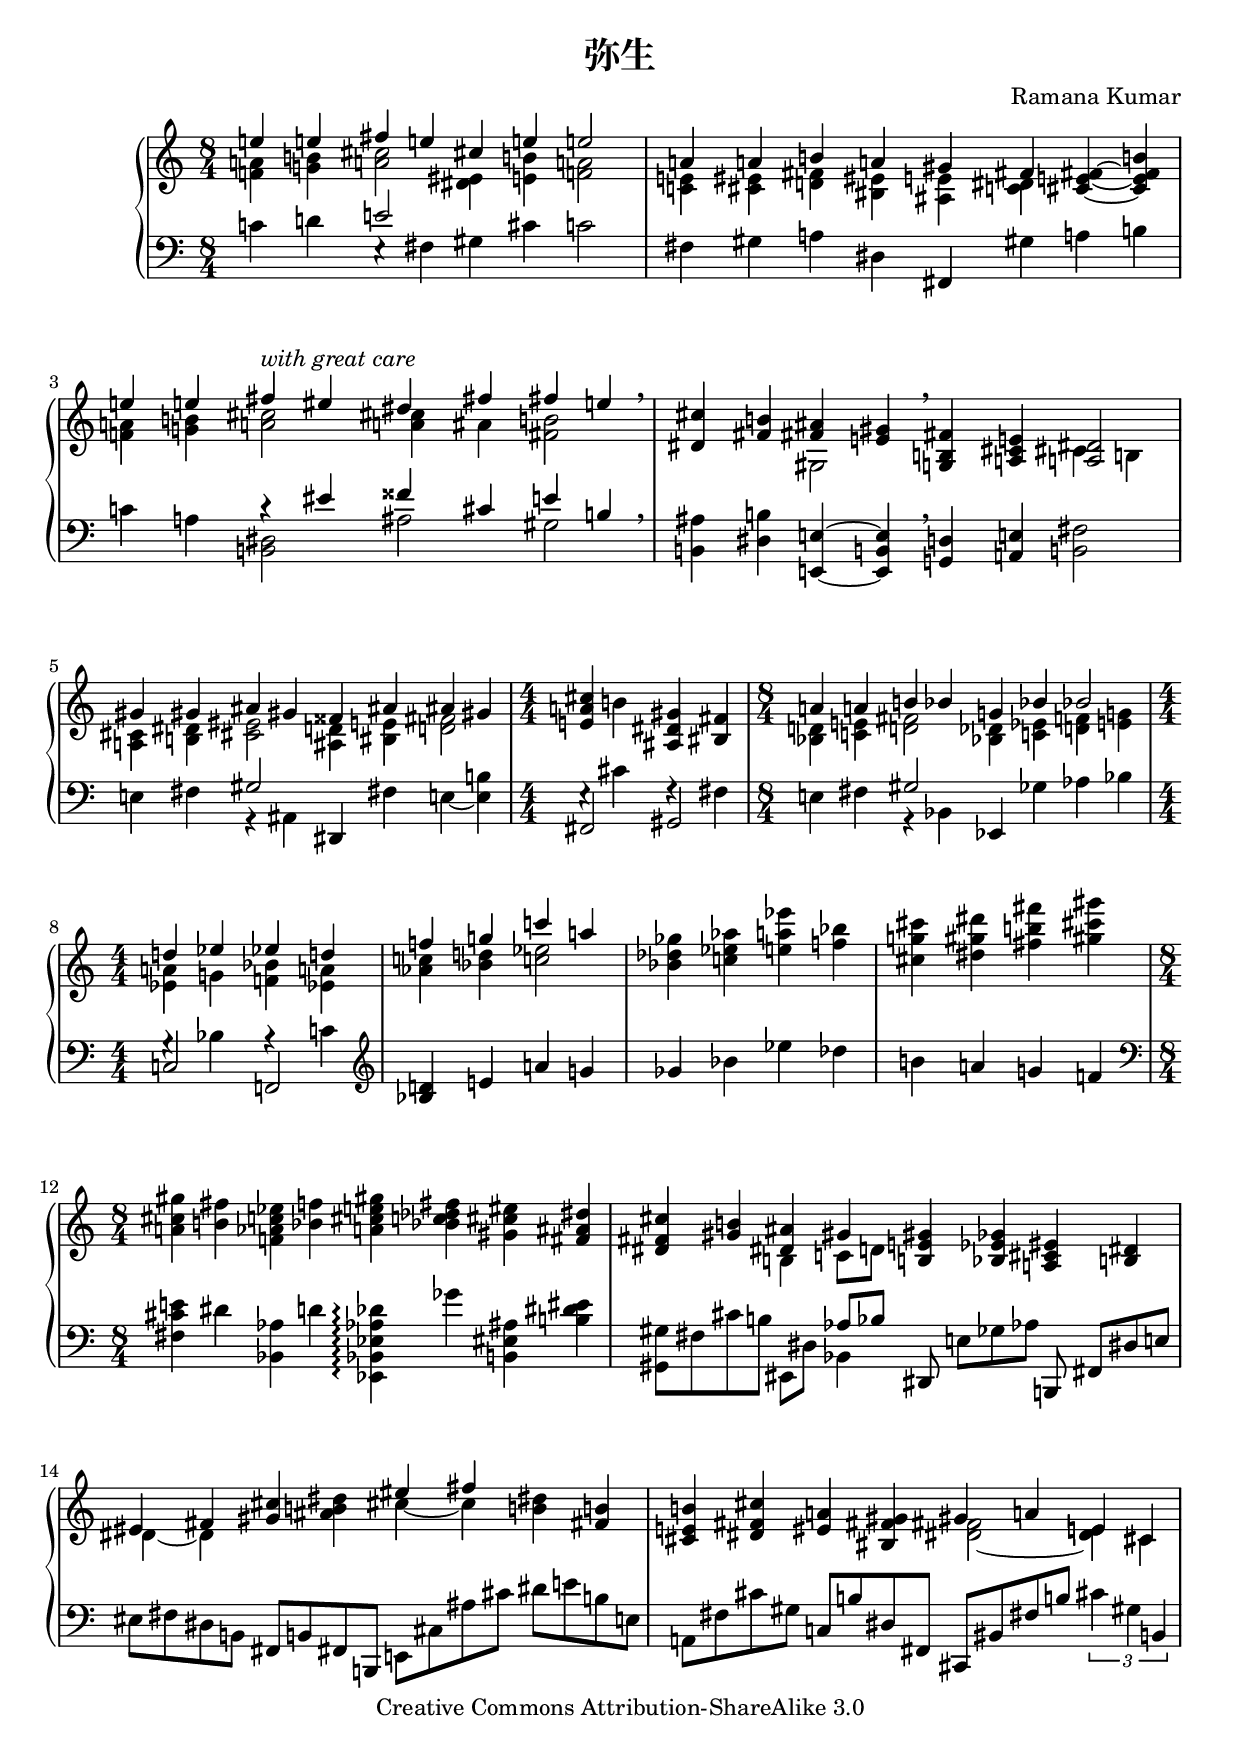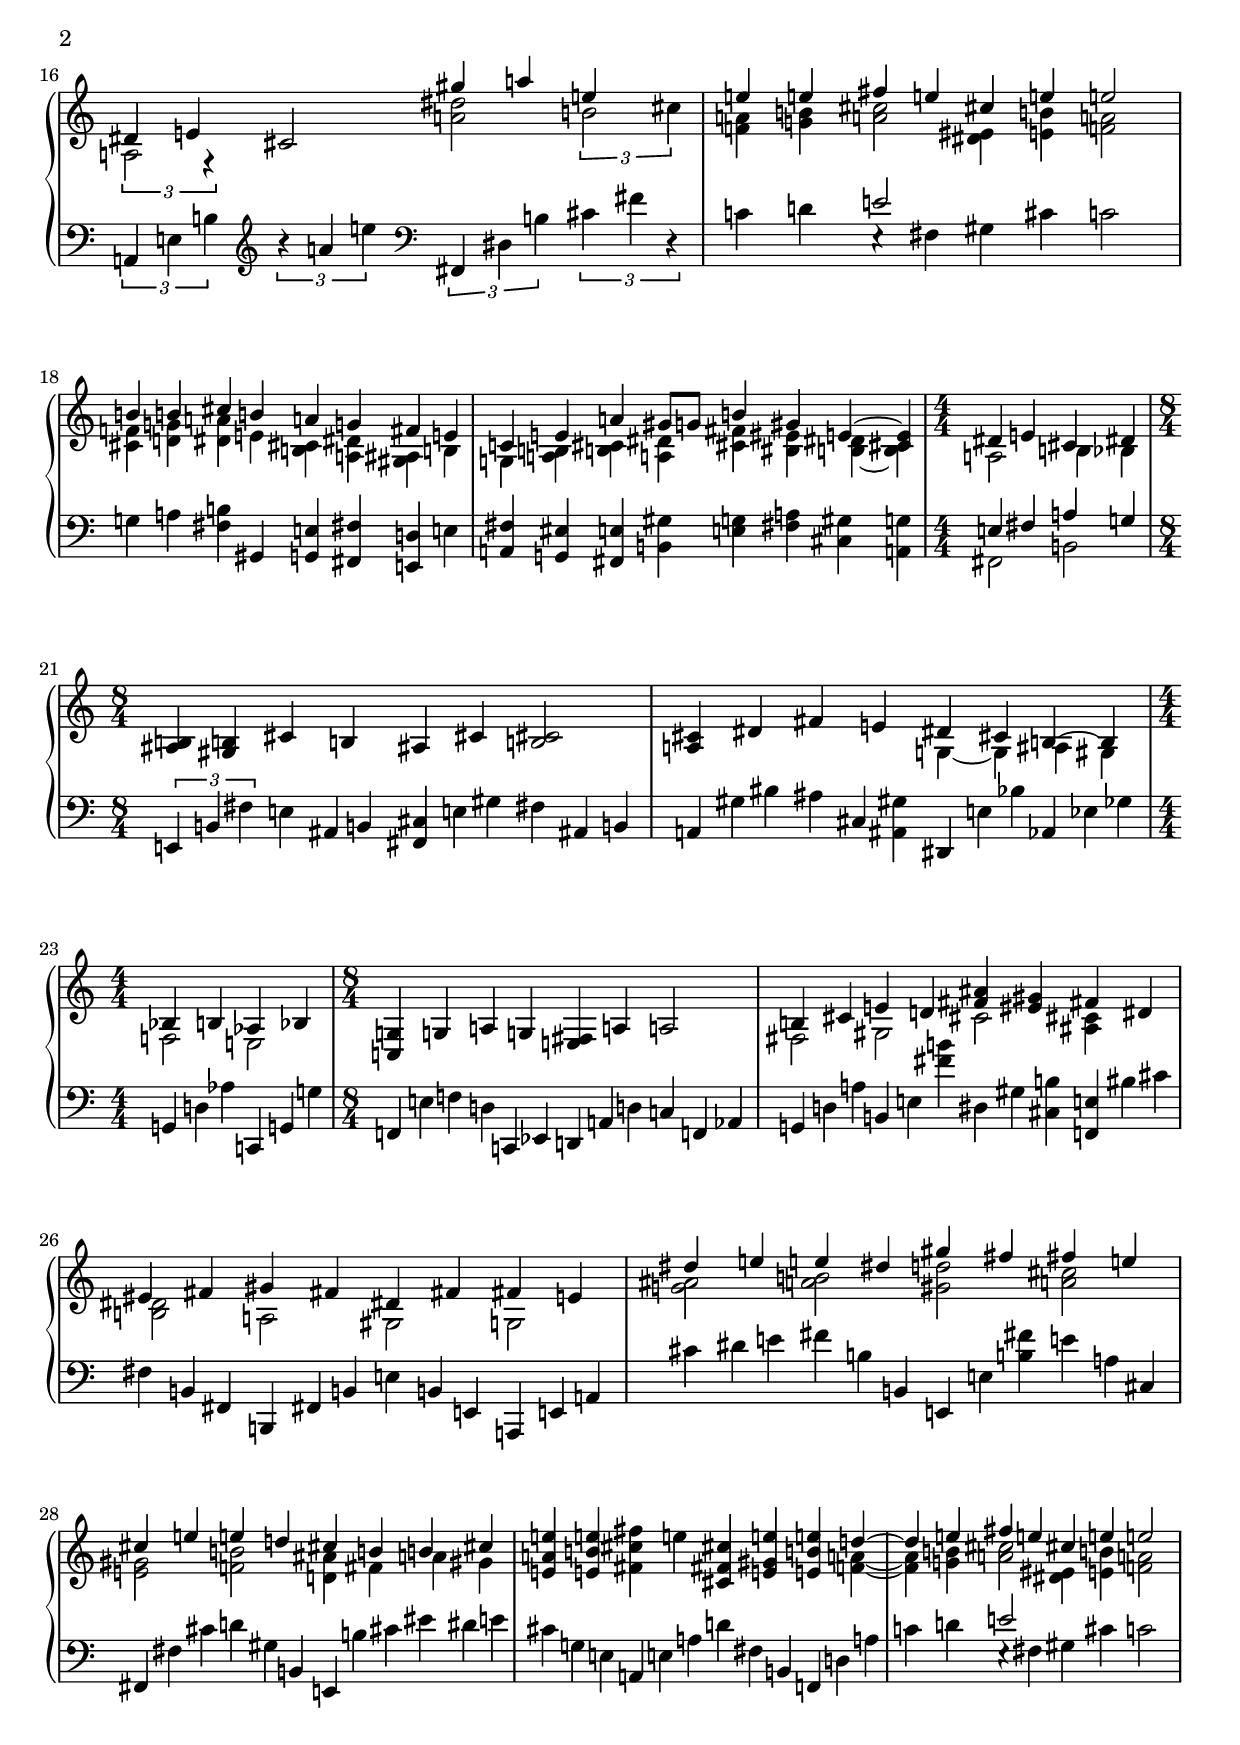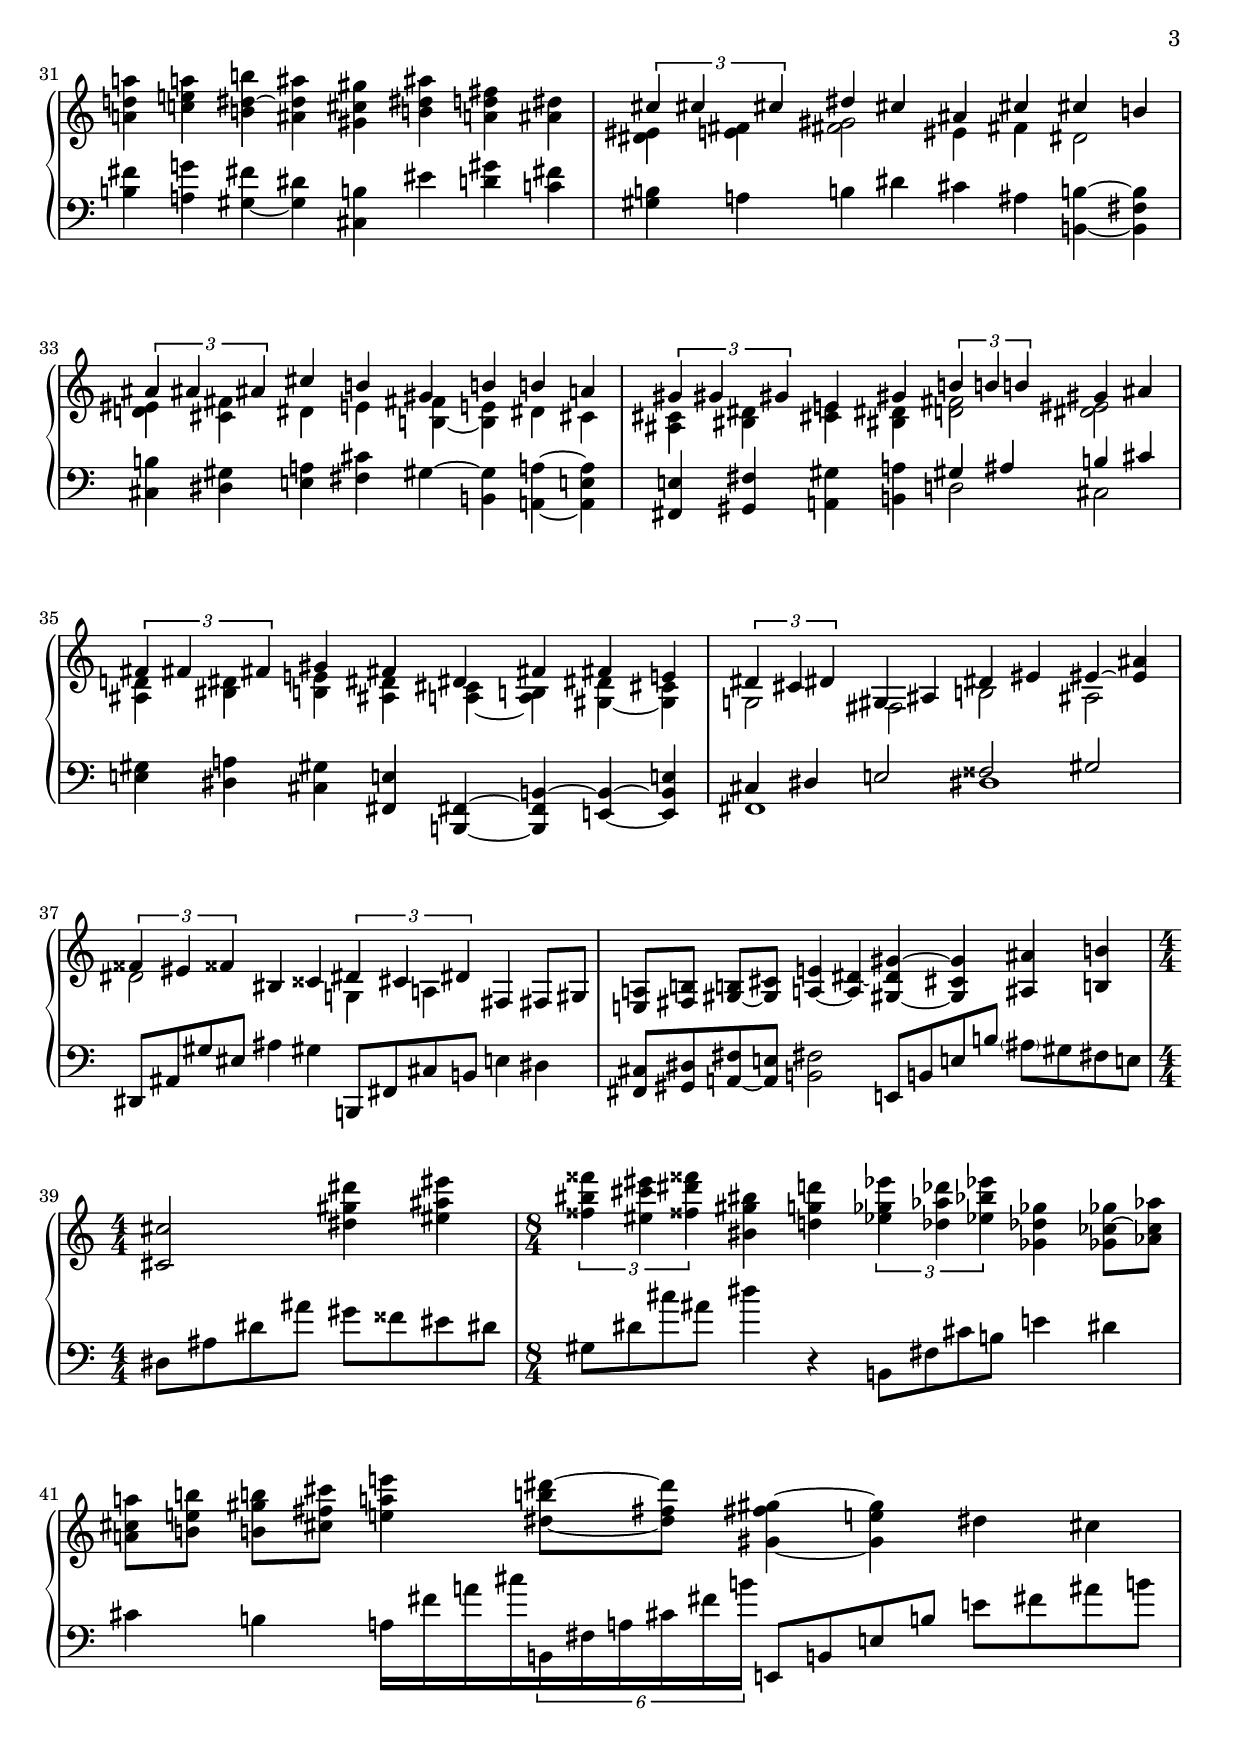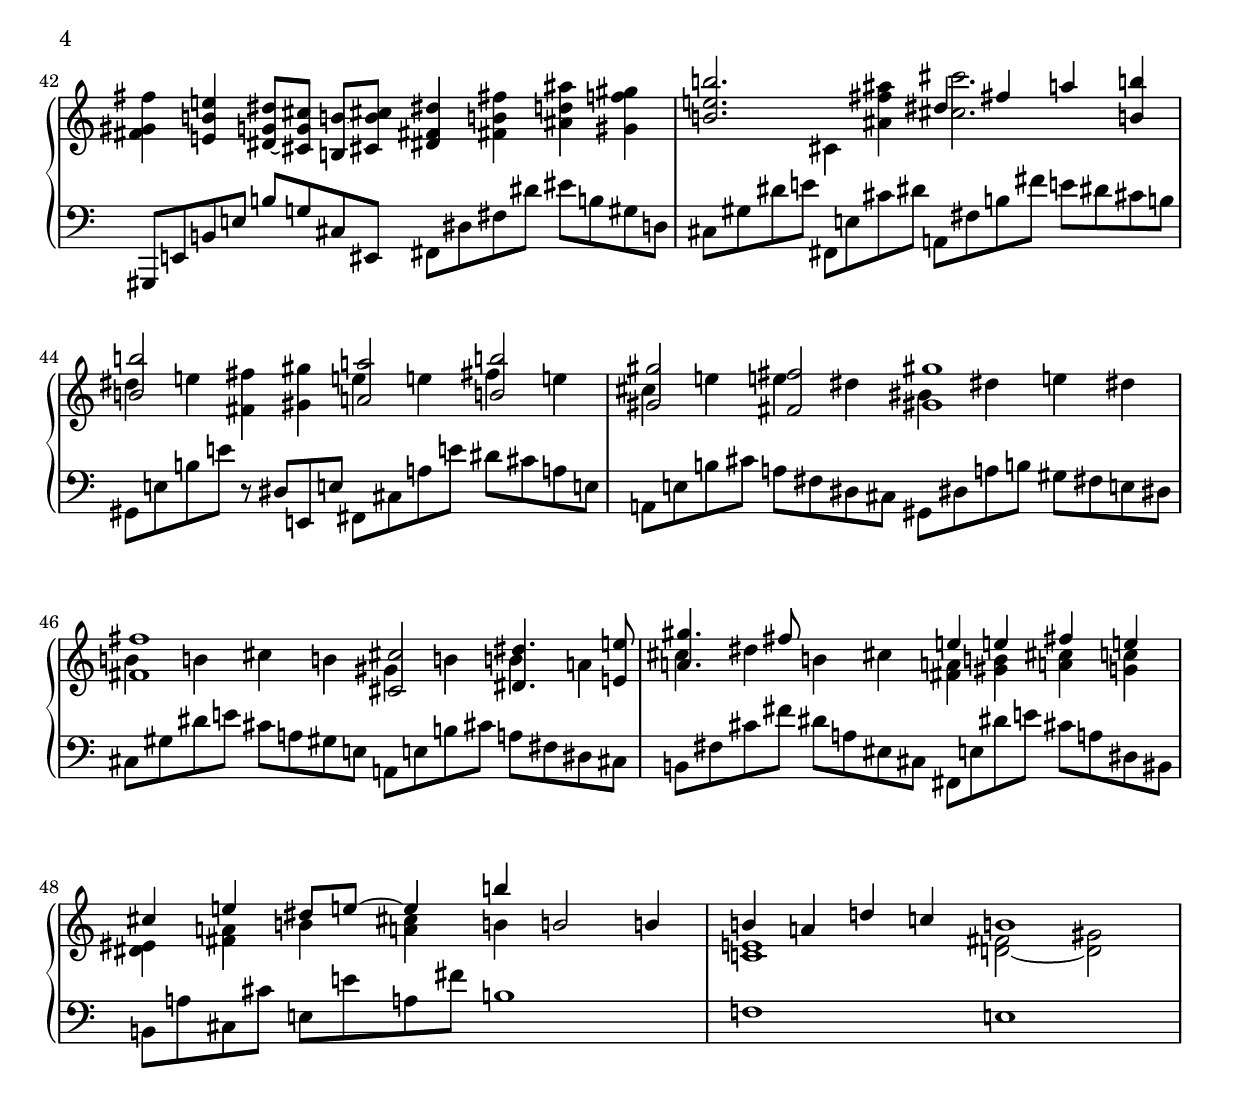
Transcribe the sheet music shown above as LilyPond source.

\version "2.16.0"

\header {
  title = "弥生"
  composer = "Ramana Kumar"
  date = "2012"
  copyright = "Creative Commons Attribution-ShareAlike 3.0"
}

#(ly:set-option 'point-and-click #f)

\score {
  \new PianoStaff <<
    \new Staff {
      \accidentalStyle #'PianoStaff "dodecaphonic"
      \override PianoStaff.TimeSignature #'style = #'numbered
      \clef treble

      \time 8/4
      << { e''4 e'' fis'' e'' cis'' e'' e''2 }
      \\ { <f' a'>4 <g' b'> <a' cis''>2 <dis' eis'>4 <e' b'> <f' a'>2 } >>
      |

      << { a'4 a' b' a' gis' fis' }
      \\ { <c' e'>4 <cis' eis'> <d' fis'> <bis eis'> <ais e'> <c' dis'> } >>
      <cis' e' fis'>4 ~ <cis' e' fis' b'>
      |

      << {
        e''4 e'' fis'' -\markup{\italic "with great care"} eis''
        dis'' fis'' fis'' e''
      } \\ {
        <f' a'>4 <g' b'> <a' cis''>2 <a' cis''>4 ais' <fis' b'>2
      } >> \breathe
      |

      <dis' cis''>4 <fis' b'>
      << { <fis' ais'>4 <e' gis'> } \\ gis2 >> \breathe
      <g b fis'>4 <a cis' e'> << <a dis'>2 \\ { cis'4 b } >>
      |

      << { gis'4 gis' ais' gis' fisis' ais' ais' gis' }
      \\ { <a cis'>4 <b dis'> <cis' eis'>2 <ais d'>4 <bis e'> <d' fis'>2 } >>
      |

      \time 4/4
      <e' a' cis''>4 b' <ais dis' gis'> <bis fis'>
      |

      \time 8/4
      << { a'4 a' b' bes' g' bes' bes'2 }
      \\ {
        <bes d'>4 <c' e'> <d' fis'>2
        <bes des'>4 <c' ees'> <d' f'> <e' g'>
      } >>
      |

      \time 4/4
      << { d''4 ees'' ees'' d'' }
      \\ { <ees' a'>4 g' <f' bes'> <ees' a'> } >>
      |

      << { f''4 g'' c''' a'' }
      \\ { <aes' c''>4 <bes' d''> <c'' ees''>2 } >>
      |

      <bes' des'' ges''>4 <c'' ees'' aes''> <e'' a'' ees'''> <f'' bes''>
      |

      <cis'' g'' cis'''> <dis'' gis'' dis'''>
      <fis'' b'' fis'''> <gis'' cis''' gis'''>
      |

      \time 8/4
      <a' cis'' gis''> <b' fis''> <f' aes' c'' ees''> <bes' f''>
      <a' cis'' e'' gis''> <bes' c'' des'' fis''>
      <gis' cis'' eis''> <fis' ais' dis''>
      |

      <dis' fis' cis''> <gis' b'> << { <dis' ais'> gis' } \\ { b c'8 d' } >>
      <b e' gis'>4 <bes ees' ges'> <a cis' eis'> <b dis'>
      |

      << { eis' fis' } \\ { dis' ~ dis' } >> <gis' cis''>
      <ais' b' dis''>
      << { eis'' fis'' } \\ { cis'' ~ cis'' } >>
      <b' dis''> <fis' b'>
      |

      <cis' e' b'> <dis' fis' cis''> <eis' a'> <bis fis' gis'>
      << { gis' a' e' cis' } \\ { <dis' fis'>2 ~ <dis' e'>4 cis' } >>
      |

      << { dis'4 e' cis'2 } \\ { \times 2/3 { a2 r4 } } >>
      << { gis'' a'' e'' } \\ { <a' dis''>2 \times 2/3 { b'2 cis''4 } } >>
      |

      << { e''4 e'' fis'' e'' cis'' e'' e''2 }
      \\ { <f' a'>4 <g' b'> <a' cis''>2 <dis' eis'>4 <e' b'> <f' a'>2 } >>
      |

      << { b'4 b' cis'' b' a' g' fis' e' }
      \\ {
        <cis' f'> <d' g'> <dis' a'> e'
        <b cis'> <a dis'> <gis ais> b
      } >>
      |

      << { c' e' a' gis'8 g' b'4 gis' e' ~ <cis' e'> }
      \\ {
        g <a b> <b cis'> <a dis'>
        <cis' fis'> <bis eis'> <b dis'> ~ <b cis'>
      } >>
      |

      \time 4/4
      << { dis'4 e' cis' dis' }
      \\ { a2 b4 bes } >>
      |

      \time 8/4
      <ais b>4 <gis b> cis' b ais cis' <b cis'>2
      |

      <a cis'>4 dis' fis' e'
      << { dis' cis' b ~ b }
      \\ { g4 ~ g ais gis } >>
      |

      \time 4/4
      << { bes b aes bes }
      \\ { f2 e } >>
      |

      \time 8/4
      <c g>4 g a g <e fis> a a2
      |

      << { b4 cis' e' d' <fis' ais'> <eis' gis'> fis' dis' }
      \\ { fis2 gis cis' <ais cis'>4 s } >>
      |

      << { eis'4 fis' gis' fis' dis' fis' fis' e' }
      \\ { <b dis'>2 a gis g } >>
      |

      << { dis''4 e'' e'' dis'' gis'' fis'' fis'' e'' }
      \\ { <g' ais'>2 <a' b'> <gis' d''> <a' cis''> } >>
      |

      << { cis''4 e'' e'' d'' cis'' b' b' cis'' }
      \\ { <e' gis'>2 <f' b'> <ais' d'>4 fis' a' gis' } >>
      |

      <e' a' e''>4 <e' b' e''> <fis' cis'' fis''> e''
      <cis' fis' cis''> <e' gis' e''> <e' b' e''>
      << { d'' ~ } \\ { <f' a'> ~ } >>
      |

      << { d''4 e'' fis'' e'' cis'' e'' e''2 }
      \\ { <f' a'>4 <g' b'> <a' cis''>2 <dis' eis'>4 <e' b'> <f' a'>2 } >>
      |

      <a' d'' a''>4 <c'' e'' a''> <b' dis'' b''> ~ <ais' dis'' ais''>
      <gis' cis'' gis''> <b' dis'' ais''> <a' d'' fis''> <ais' dis''> % <b' dis''>
      |

      << { \times 2/3 { cis''4 cis'' cis'' } dis'' cis'' ais' cis'' cis'' b' }
      \\ { <dis' eis'> <e' fis'> <fis' gis'>2 eis'4 fis' dis'2 } >>
      |

      << { \times 2/3 { ais'4 ais' ais' } cis'' b' gis' b' b' a' }
      \\ { <d' eis'> <cis' fis'> dis' e' <b fis'> ~ <b e'> dis' cis' } >>
      |

      << {
        \times 2/3 { gis'4 gis' gis' } e' gis'
        \times 2/3 { b' b' b' } gis' ais'
      } \\ {
        <ais cis'>4 <bis dis'> <cis' e'> <bis dis'>
        <d' fis'>2 <dis' eis'>
      } >>
      |

      << { \times 2/3 { fis'4 fis' fis' } gis' fis' dis' fis' fis' e' }
      \\ {
        <ais d'>4 <bis dis'> <b e'> <ais dis'>
        <a cis'> ~ <a b> <gis dis'> ~ <gis cis'>
      } >>
      |

      << { \times 2/3 { dis'4 cis' dis' } gis ais dis' eis' eis' ~ <eis' ais'> }
        \\ { g2 fis b ais } >>
      |

      << { \times 2/3 { fisis'4 eis' fisis' } } \\ dis'2 >> bis4 cisis'
      << { \times 2/3 { dis'4 cis' dis' } } \\ { g4 a } >> fis4 fis8 gis
      |

      <e a>8 <fis b> <gis b> ~ <gis cis'> <a e'>4 ~ <a dis'> ~
      <gis dis' gis'> ~ <gis cis' gis'> <ais ais'> <b b'>
      |

      \time 4/4
      <cis' cis''>2 <dis'' gis'' dis'''>4 <eis'' ais'' eis'''>
      |

      \time 8/4
      \times 2/3 { <fisis'' bis'' fisis'''> <eis'' cis''' eis'''> <fisis'' dis''' fisis'''> }
      <bis' gis'' bis''> <d'' g'' d'''>
      \times 2/3 { <ees'' ges'' ees'''> <des'' aes'' des'''> <ees'' bes'' ees'''> }
      <ges' des'' ges''> <ges' ces'' ges''>8 ~ <aes' ces'' aes''>
      |

      <a' cis'' a''> <b' e'' b''> <b' gis'' b''> <cis'' fis'' cis'''>
      <e'' a'' e'''>4 <dis'' b'' dis'''>8 ~ <dis'' fis'' dis'''>
      <gis' fis'' gis''>4 ~ <gis' e'' gis''> dis'' cis''
      |

      <fis' gis' fis''> <e' b' e''>
      <dis' g' dis''>8 ~ <cis' g' cis''> <b b'> ~ <cis' b' cis''>
      <dis' fis' dis''>4 <fis' b' fis''> <ais' d'' ais''> <gis' f'' gis''>
      |

      << { <b' e'' b''>2. } \\ { s2 cis'4 } >> <ais' fis'' ais''>4
      << { dis''4 fis'' a'' <b' b''> } \\ { <cis'' cis'''>2. } >>
      |

      << { <b' b''>2 } \\ { dis''4 e'' <fis' fis''> <gis' gis''> } >>
      << { <a' a''>2 <b' b''> <gis' gis''> <fis' fis''> <gis' gis''>1 }
      \\ { e''4 e'' fis'' e'' cis'' e'' e''  dis'' bis' dis'' e'' dis'' } >>
      |

      << { <fis' fis''>1 <cis' cis''>2 <dis' dis''>4. <e' e''>8 }
      \\ { b'4 b' cis'' b'4 gis' b' b' a' } >>
      |

      << { <a' gis''>4. fis''8 s4 s e'' e'' fis'' e''}
      \\ { cis''4 dis'' b' cis'' <fis' a'> <gis' b'> <a' cis''> <g' c''> } >>
      |

      << { cis''4 e'' dis''8 e'' ~ e''4 b'' b'2 b'4 }
      \\ { <dis' eis'>4  <fis' a'> b' <a' cis''> b'4 s2 } >>
      |

      << { b'4 a' d'' c'' b'1 }
      \\ { <c' e'>1 <d' fis'>2 ~ <d' gis'> } >>
      |

    }
    \new Staff {
      \clef bass

      c'4 d' << e'2 \\ { e4\rest fis } >> gis cis' c'2
      |

      fis4 gis a dis fis, gis a b
      |

      c'4 a << { r4 eis' fisis' cis' e' b } \\ { <b, dis>2 ais gis } >> \breathe
      |

      <b, ais>4 <dis b> <e, e> ~ <e, b, e> \breathe <g, d>4 <a, e> <b, fis>2
      |

      e4 fis << gis2 \\ { r4 ais, } >> dis, fis e ~ <e b>
      |

      << { fis,2 gis, } \\ { e4\rest cis' f\rest fis } >>
      |

      e4 fis << gis2 \\ { r4 bes, } >> ees, ges aes bes
      |

      << { c2 f, } \\ { g4\rest bes a\rest c' } >>
      |

      \clef treble
      <bes d'>4 e' a' g'
      |

      ges' bes' ees'' des''
      |

      b' a' g' f'
      |

      \clef bass
      <fis cis' e'>4 dis' <bes, aes> d'
      <ees, bes, ees aes des'>\arpeggio ges' <b, eis ais> <b dis' eis'>
      |

      \set beatStructure = #'(2 2 2 2)
      <gis, gis>8 fis cis' b << { s4 aes8 bes } \\ { eis, dis bes,4 } >>
      dis,8 e [ ges aes ] b,, fis, [ dis e ]
      |

      eis fis dis b, fis, b, fis, b,, e, cis ais cis' dis' e' b e
      |

      a, fis cis' gis c b dis fis,
      cis, bis, fis b
      \set tupletSpannerDuration = #(ly:make-moment 2 4)
      \times 2/3 { cis'4 gis b, }
      |

      \times 2/3 {
        a, e b \clef treble r a' e'' \clef bass fis, dis b cis' fis' r
      }
      |

      c'4 d' << e'2 \\ { e4\rest fis } >> gis cis' c'2
      |

      g4 a <fis b> gis, <g, e> <fis, fis> <e, d> e
      |

      <a, fis> <g, eis> <fis, e> <b, gis> <e g> <fis a> <cis gis> <a, g>
      |

      << { e4 fis a g } \\ { fis,2 b, } >>
      |

      \times 2/3 { e,4 b, fis } e4*2/3 ais, b,
      <fis, cis> e gis fis ais, b,
      |

      a, gis bis ais cis <ais, gis> dis, e bes aes, ees ges
      |

      g, d aes c, g, g
      |

      f, e f d c, ees, d, a, d c f, aes,
      |

      g, d a b, e <fis' b'> dis gis <cis b> <f, e> bis cis'
      |

      fis b, fis, b,, fis, b, e b, e, a,, e, a,
      |

      cis' dis' e' fis' b b, e, e <b fis'> e' a cis
      |

      fis, fis cis' d' gis b, e, b cis' eis' dis' e'
      |

      cis' g e a, e a d' fis b, f, d a
      |

      c'4 d' << e'2 \\ { e4\rest fis } >> gis cis' c'2
      |

      <b fis'>4 <a g'> <gis fis'> ~ <gis dis'>
      <cis b> eis' <d' gis'> <c' fis'> % <dis' fis'>
      |

      <gis b> % gis
      a b dis' cis' ais <b, b> ~ <b, fis b>
      |

      <cis b> <dis gis> <e a> <fis cis'> gis ~ <b, gis> <a, a> ~ <a, e a>
      |

      <fis, e> <gis, fis> <a, gis> <b, a>
      << { gis4 ais b cis' } \\ { d2 cis } >>
      |

      <e gis>4 <dis a> <cis gis> <fis, e>
      <b,, fis,> ~ <b,, fis, b,> ~ <e, b,> ~ <e, b, e>
      |

      << { cis4 dis e2 fisis gis } \\ { fis,1 dis } >>
      |

      dis,8 ais, gis eis ais4 gis b,,8 fis, cis b, e4 dis
      |

      <fis, cis>8 <gis, dis> <a, fis> ~ <a, e> <b, fis>2
      e,8 b, e b \parenthesize ais gis fis e
      |

      dis ais dis' ais' gis' fisis' eis' dis'
      |

      gis dis' cis'' ais' dis''4 r b,8 fis cis' b e'4 dis'
      |

      cis' b a16 fis' a' cis'' \times 4/6 { b, fis a cis' fis' b' }
      e,8 b, e b e' fis' ais' b'
      |

      gis,,8 e, b, e b g cis eis, fis, dis fis dis' eis' b gis d
      |

      cis gis dis' e' fis, e cis' dis' a, fis b fis' e' dis' cis' b
      |

      gis, e b e' r dis e, e fis, cis a e' dis' cis' a e
      |

      a, e b cis' a fis dis cis gis, dis a b gis fis e dis
      |

      cis gis dis' e' cis' a gis e a, e b cis' a fis dis cis
      |

      b, fis cis' fis' dis' a eis cis fis, e dis' e' cis' a dis bis,
      |

      b, a cis cis' e e' a fis' b1
      |

      f1 e
      |
    }
  >>
}
